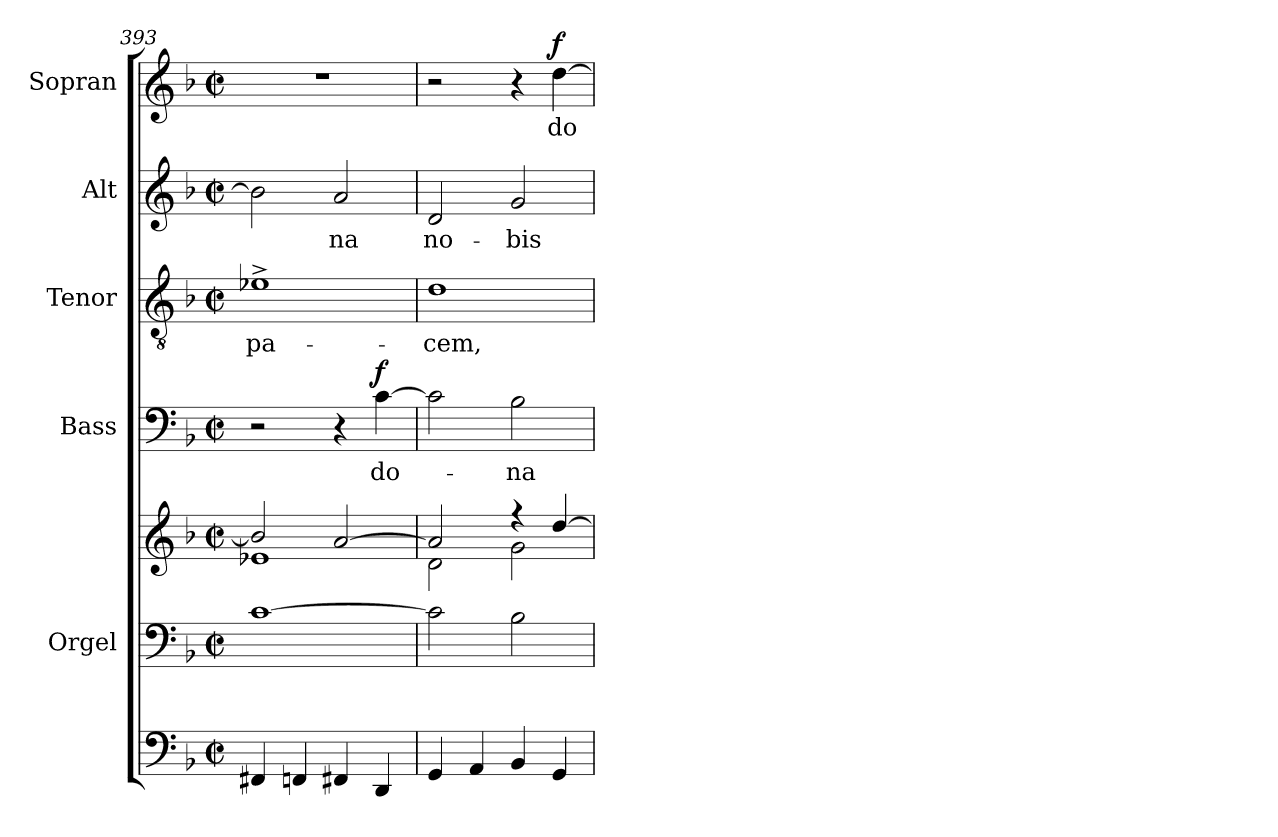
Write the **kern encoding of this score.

**kern	**kern	**kern	**kern	**text	**dynam	**kern	**text	**kern	**text	**kern	**text	**dynam
*part6	*part5	*part5	*part4	*part4	*part4	*part3	*part3	*part2	*part2	*part1	*part1	*part1
*staff7	*staff6	*staff5	*staff4	*staff4	*staff4	*staff3	*staff3	*staff2	*staff2	*staff1	*staff1	*staff1
*	*I"Orgel	*	*I"Bass	*	*	*I"Tenor	*	*I"Alt	*	*I"Sopran	*	*
*	*I'Org.	*	*I'B	*	*	*I'T	*	*I'A	*	*I'S	*	*
*clefF4	*clefF4	*clefG2	*clefF4	*	*	*clefGv2	*	*clefG2	*	*clefG2	*	*
*ITrd7c12	*	*	*	*	*	*	*	*	*	*	*	*
*k[b-]	*k[b-]	*k[b-]	*k[b-]	*	*	*k[b-]	*	*k[b-]	*	*k[b-]	*	*
*F:	*F:	*F:	*F:	*	*	*F:	*	*F:	*	*F:	*	*
*M2/2	*M2/2	*M2/2	*M2/2	*	*	*M2/2	*	*M2/2	*	*M2/2	*	*
*met(c|)	*met(c|)	*met(c|)	*met(c|)	*	*	*met(c|)	*	*met(c|)	*	*met(c|)	*	*
=393	=393	=393	=393	=393	=393	=393	=393	=393	=393	=393	=393	=393
*	*	*^	*	*	*	*	*	*	*	*	*	*
!	!	!	!	!	!	!	!	!LO:LY:b	!	!	!	!	!
4FFF#X/	[1c	2b-/]	1e-X	2r	.	.	1e-X^>	pa-	2b-\]	.	1r	.	.
4FFFn/	.	.	.	.	.	.	.	.	.	.	.	.	.
!	!	!	!	!	!	!	!	!	!	!LO:LY:b	!	!	!
4FFF#X/	.	[>2a/	.	4r	.	.	.	.	2a/	-na	.	.	.
!	!	!	!	!	!LO:LY:b	!LO:DY:a	!	!	!	!	!	!	!
4DDD/	.	.	.	[4c\	do-	f	.	.	.	.	.	.	.
=394	=394	=394	=394	=394	=394	=394	=394	=394	=394	=394	=394	=394	=394
!	!	!	!	!	!	!	!	!LO:LY:b	!	!LO:LY:b	!	!	!
4GGG/	2c\]	2a/]	2d\	2c\]	.	.	1d	-cem,	2d/	no-	2r	.	.
4AAA/	.	.	.	.	.	.	.	.	.	.	.	.	.
!	!	!	!	!	!LO:LY:b	!	!	!	!	!LO:LY:b	!	!	!
4BBB-/	2B-\	4ree	2g\	2B-\	-na	.	.	.	2g/	-bis	4r	.	.
!	!	!	!	!	!	!	!	!	!	!	!	!LO:LY:b	!LO:DY:a
4GGG/	.	[>4dd/	.	.	.	.	.	.	.	.	[4dd\	do-	f
*	*	*v	*v	*	*	*	*	*	*	*	*	*	*
=	=	=	=	=	=	=	=	=	=	=	=	=
*-	*-	*-	*-	*-	*-	*-	*-	*-	*-	*-	*-	*-
